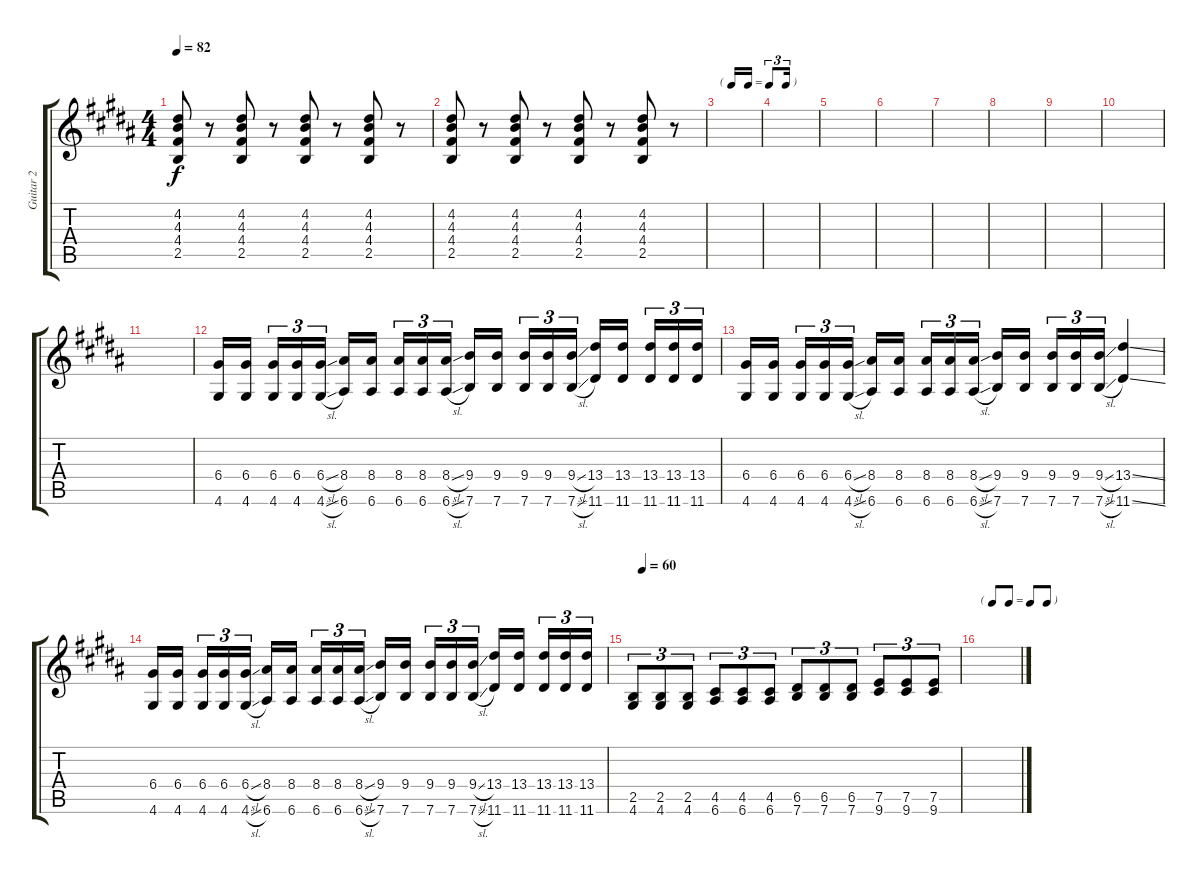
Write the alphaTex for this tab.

\track ("Guitar 2" "Guitar 2") {instrument distortionguitar}
\staff {score tabs}
\tuning (E4 B3 G3 D3 A2 E2) {hide}
\ts (4 4)
\tempo 82
\clef g2
\ks b
(4.2 4.3 4.4 2.5).8{dy f} r.8 (4.2 4.3 4.4 2.5).8 r.8 (4.2 4.3 4.4 2.5).8 r.8 (4.2 4.3 4.4 2.5).8 r.8 |
(4.2 4.3 4.4 2.5).8 r.8 (4.2 4.3 4.4 2.5).8 r.8 (4.2 4.3 4.4 2.5).8 r.8 (4.2 4.3 4.4 2.5).8 r.8 |
\tf triplet16th
|
|
|
|
|
|
|
|
|
(6.4 4.6).16 (6.4 4.6).16{beam splitsecondary} (6.4 4.6).16{tu (3 2)} (6.4 4.6).16{tu (3 2)} (6.4{sl} 4.6{sl}).16{tu (3 2)} (8.4 6.6).16 (8.4 6.6).16{beam splitsecondary} (8.4 6.6).16{tu (3 2)} (8.4 6.6).16{tu (3 2)} (8.4{sl} 6.6{sl}).16{tu (3 2)} (9.4 7.6).16 (9.4 7.6).16{beam splitsecondary} (9.4 7.6).16{tu (3 2)} (9.4 7.6).16{tu (3 2)} (9.4{sl} 7.6{sl}).16{tu (3 2)} (13.4 11.6).16 (13.4 11.6).16{beam splitsecondary} (13.4 11.6).16{tu (3 2)} (13.4 11.6).16{tu (3 2)} (13.4 11.6).16{tu (3 2)} |
(6.4 4.6).16 (6.4 4.6).16{beam splitsecondary} (6.4 4.6).16{tu (3 2)} (6.4 4.6).16{tu (3 2)} (6.4{sl} 4.6{sl}).16{tu (3 2)} (8.4 6.6).16 (8.4 6.6).16{beam splitsecondary} (8.4 6.6).16{tu (3 2)} (8.4 6.6).16{tu (3 2)} (8.4{sl} 6.6{sl}).16{tu (3 2)} (9.4 7.6).16 (9.4 7.6).16{beam splitsecondary} (9.4 7.6).16{tu (3 2)} (9.4 7.6).16{tu (3 2)} (9.4{sl} 7.6{sl}).16{tu (3 2)} (13.4{ss} 11.6{ss}).4 |
(6.4 4.6).16 (6.4 4.6).16{beam splitsecondary} (6.4 4.6).16{tu (3 2)} (6.4 4.6).16{tu (3 2)} (6.4{sl} 4.6{sl}).16{tu (3 2)} (8.4 6.6).16 (8.4 6.6).16{beam splitsecondary} (8.4 6.6).16{tu (3 2)} (8.4 6.6).16{tu (3 2)} (8.4{sl} 6.6{sl}).16{tu (3 2)} (9.4 7.6).16 (9.4 7.6).16{beam splitsecondary} (9.4 7.6).16{tu (3 2)} (9.4 7.6).16{tu (3 2)} (9.4{sl} 7.6{sl}).16{tu (3 2)} (13.4 11.6).16 (13.4 11.6).16{beam splitsecondary} (13.4 11.6).16{tu (3 2)} (13.4 11.6).16{tu (3 2)} (13.4 11.6).16{tu (3 2)} |
\tempo (60 0.03125)
(2.5 4.6).8{tu (3 2)} (2.5 4.6).8{tu (3 2)} (2.5 4.6).8{tu (3 2)} (4.5 6.6).8{tu (3 2)} (4.5 6.6).8{tu (3 2)} (4.5 6.6).8{tu (3 2)} (6.5 7.6).8{tu (3 2)} (6.5 7.6).8{tu (3 2)} (6.5 7.6).8{tu (3 2)} (7.5 9.6).8{tu (3 2)} (7.5 9.6).8{tu (3 2)} (7.5 9.6).8{tu (3 2)} |
\tf none
